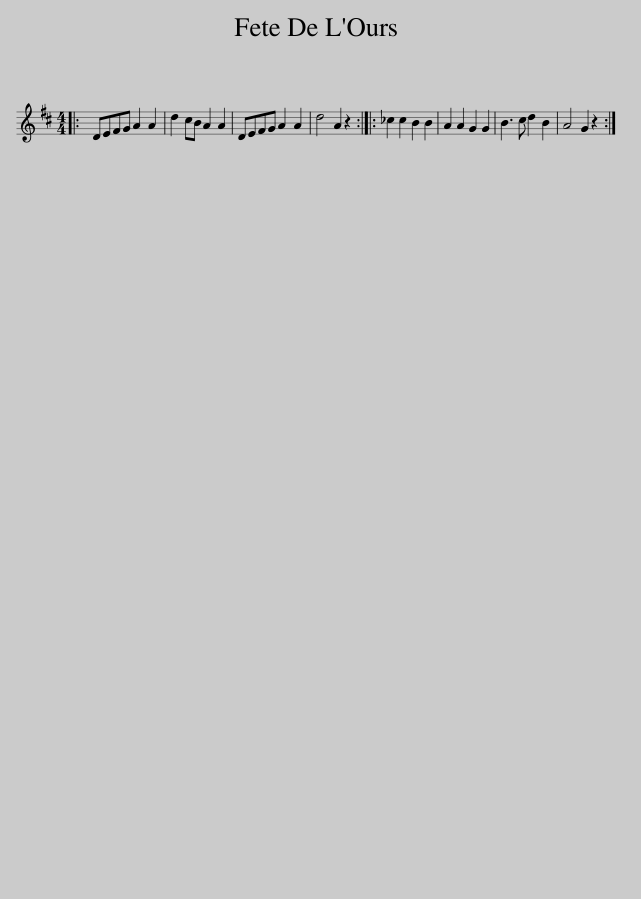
X:1
L:1/8
M:4/4
I:linebreak $
K:D
V:1 treble
V:1
|: DEFG A2 A2 | d2 cB A2 A2 | DEFG A2 A2 | d4 A2 z2 :: _c2 c2 B2 B2 | %5
 A2 A2 G2 G2 | B3 c d2 B2 | A4 G2 z2 :| %8
